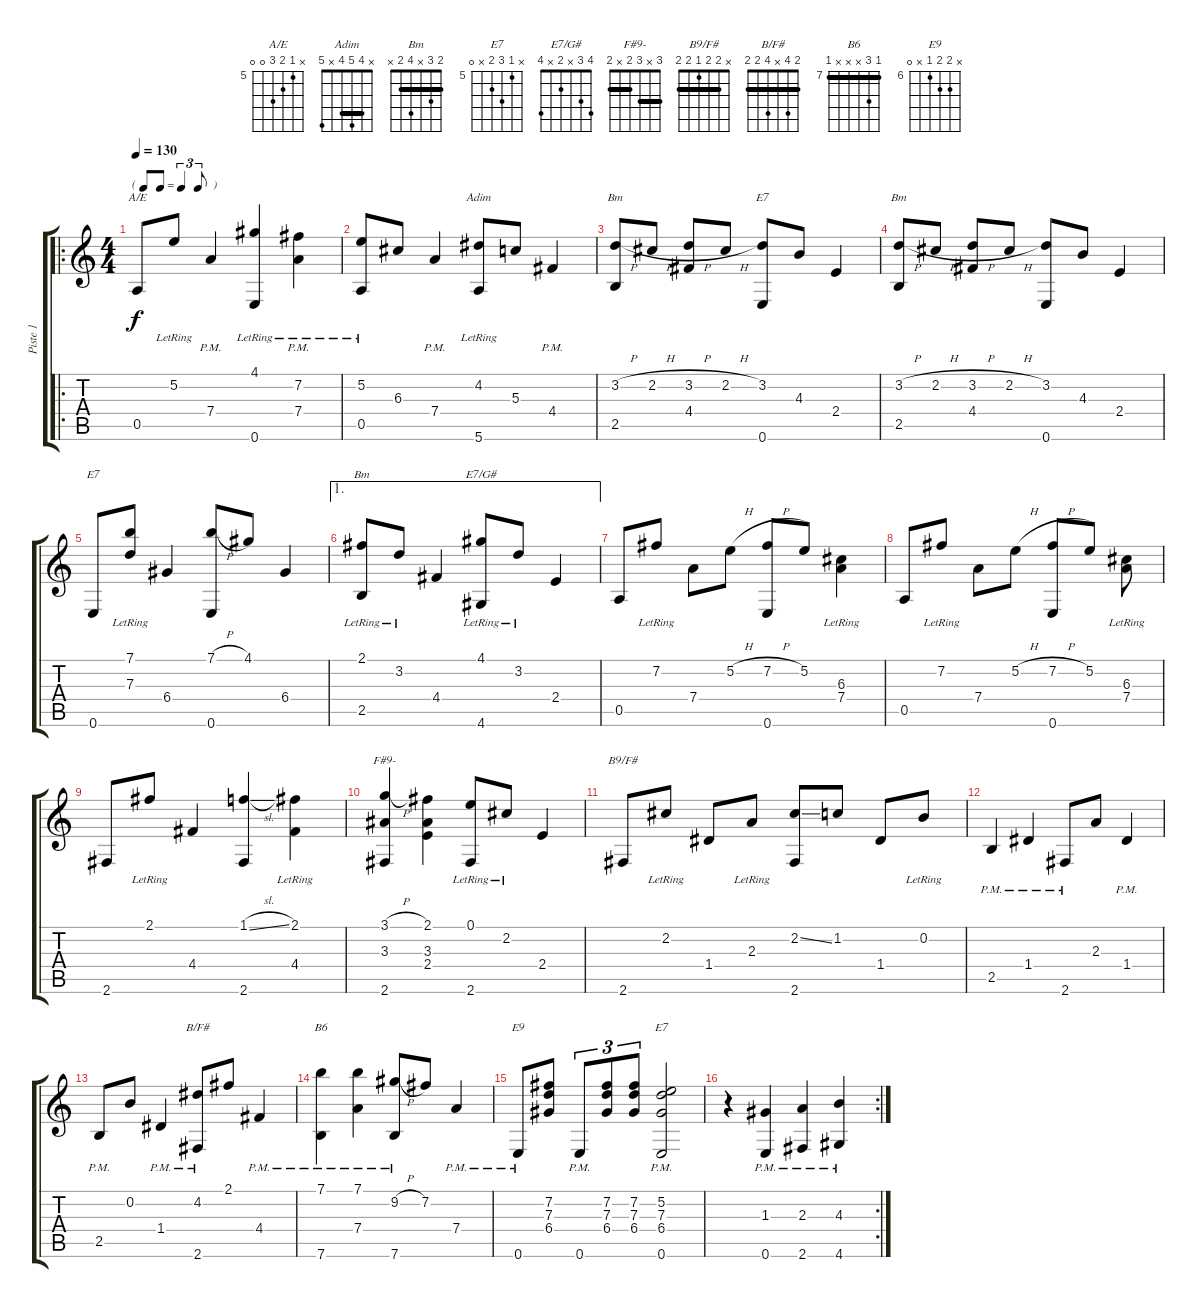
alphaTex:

\track ("Piste 1" "Piste 1") {instrument acousticguitarnylon}
\staff {score tabs}
\tuning (E4 B3 G3 D3 A2 E2) {hide}
\chord ("A/E" x 5 6 7 0 0) {firstfret 5}
\chord ("Adim" x 4 5 4 x 5) {barre 4}
\chord ("Bm" x 3 x 4 2 x) {barre 2}
\chord ("E7" x 3 4 2 x 0)
\chord ("Bm" x 3 x 4 2 x)
\chord ("E7" 7 x 7 6 x 0) {firstfret 6}
\chord ("Bm" 2 3 x 4 2 x) {barre 2}
\chord ("E7/G#" 4 3 x 2 x 4)
\chord ("F#9-" 3 x 3 2 x 2) {barre (2 3)}
\chord ("B9/F#" x 2 2 1 2 2) {barre 2}
\chord ("B/F#" 2 4 x 4 2 2) {barre 2}
\chord ("B6" 7 9 x x x 7) {firstfret 7 barre 7}
\chord ("E9" x 7 7 6 x 0) {firstfret 6}
\chord ("E7" x 5 7 6 x 0) {firstfret 5}
\ro
\ts (4 4)
\tf triplet8th
\tempo 130
\clef g2
\ks c
0.5.8{ch "A/E" dy f instrument acousticguitarnylon} 5.2{lr}.8 7.4{pm}.4 (4.1{lr} 0.6).4 (7.2{lr} 7.4{pm}).4 |
(5.2{lr} 0.5).8 6.3.8 7.4{pm}.4 (4.2{lr} 5.6).8{ch "Adim"} 5.3.8 4.4{pm}.4 |
(3.2{h} 2.5).8{ch "Bm"} 2.2{h}.8 (3.2{h} 4.4).8 2.2{h}.8 (3.2 0.6).8{ch "E7"} 4.3.8 2.4.4 |
(3.2{h} 2.5).8{ch "Bm"} 2.2{h}.8 (3.2{h} 4.4).8 2.2{h}.8 (3.2 0.6).8 4.3.8 2.4.4 |
0.6.8{ch "E7"} (7.1{lr} 7.3).8 6.4.4 (7.1{h} 0.6).8 4.1.8 6.4.4 |
\ae 1
(2.1{lr} 2.5).8{ch "Bm"} 3.2{lr}.8 4.4.4 (4.1{lr} 4.6).8{ch "E7/G#"} 3.2{lr}.8 2.4.4 |
0.5.8 7.2{lr}.8 7.4.8 5.2{h}.8 (7.2{h} 0.6).8 5.2.8 (6.3{lr} 7.4).4 |
0.5.8 7.2{lr}.8 7.4.8 5.2{h}.8 (7.2{h} 0.6).8 5.2.8 (6.3{lr} 7.4).8 |
2.6.8 2.1{lr}.8 4.4.4 (1.1{sl} 2.6).4 (2.1{lr} 4.4).4 |
(3.1{h} 3.3 2.6).4{ch "F#9-"} (2.1 3.3 2.4).4 (0.1{lr} 2.6).8 2.2{lr}.8 2.4.4 |
2.6.8{ch "B9/F#"} 2.2{lr}.8 1.4.8 2.3{lr}.8 (2.2{ss} 2.6).8 1.2.8 1.4.8 0.2{lr}.8 |
2.5{pm}.4 1.4{pm}.4 2.6{pm}.8 2.3.8 1.4{pm}.4 |
2.5{pm}.8 0.2.8 1.4{pm}.4 (4.2 2.6{pm}).8{ch "B/F#"} 2.1.8 4.4{pm}.4 |
(7.1 7.6{pm}).4{ch "B6"} (7.1 7.4{pm}).4 (9.2{h} 7.6{pm}).8 7.2.8 7.4{pm}.4 |
0.6{pm}.8{ch "E9"} (7.2 7.3 6.4).8 0.6{pm}.8{tu (3 2)} (7.2 7.3 6.4).8{tu (3 2)} (7.2 7.3 6.4).8{tu (3 2)} (5.2 7.3 6.4 0.6{pm}).2{ch "E7"} |
\rc 2
r.4 (1.3 0.6{pm}).4 (2.3 2.6{pm}).4 (4.3 4.6{pm}).4
